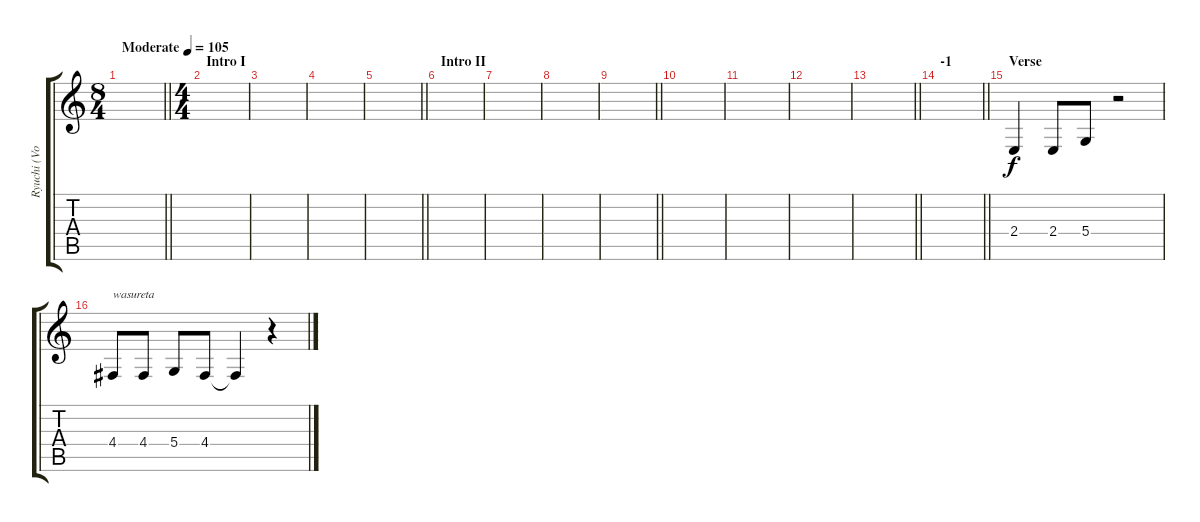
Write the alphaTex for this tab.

\track ("Ryuchi (Voice)" "Ryuchi (Vo") {instrument pad1newage}
\staff {score tabs}
\tuning (E4 B3 G3 D3 A2 E2) {hide}
\ts (8 4)
\tempo (105 "Moderate")
\clef g2
\barLineRight lightlight
\ks c
|
\ts (4 4)
\section ("" "Intro I")
|
|
|
\barLineRight lightlight
|
\section ("" "Intro II")
|
|
|
\barLineRight lightlight
|
|
|
|
\barLineRight lightlight
|
\section ("" "-1")
\barLineRight lightlight
|
\section ("" "Verse")
2.4.4 2.4.8 5.4.8 r.2 |
4.4.8{txt "wasureta"} 4.4.8 5.4.8 4.4.8 4.4{t}.4 r.4
